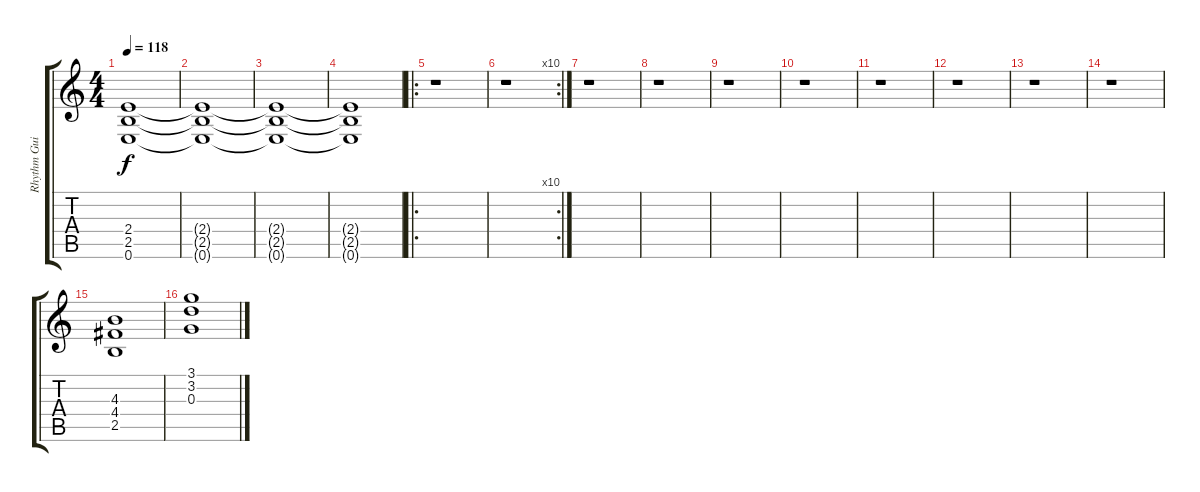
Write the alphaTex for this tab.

\track ("Rhythm Guitar" "Rhythm Gui") {instrument distortionguitar}
\staff {score tabs}
\tuning (E4 B3 G3 D3 A2 E2) {hide}
\ts (4 4)
\tempo 118
\clef g2
\ks c
(2.4 2.5 0.6).1{dy f} |
(2.4{t} 2.5{t} 0.6{t}).1 |
(2.4{t} 2.5{t} 0.6{t}).1 |
(2.4{t} 2.5{t} 0.6{t}).1 |
\ro
r.1 |
\rc 10
r.1 |
r.1 |
r.1 |
r.1 |
r.1 |
r.1 |
r.1 |
r.1 |
r.1 |
(4.3 4.4 2.5).1 |
(3.1 3.2 0.3).1
